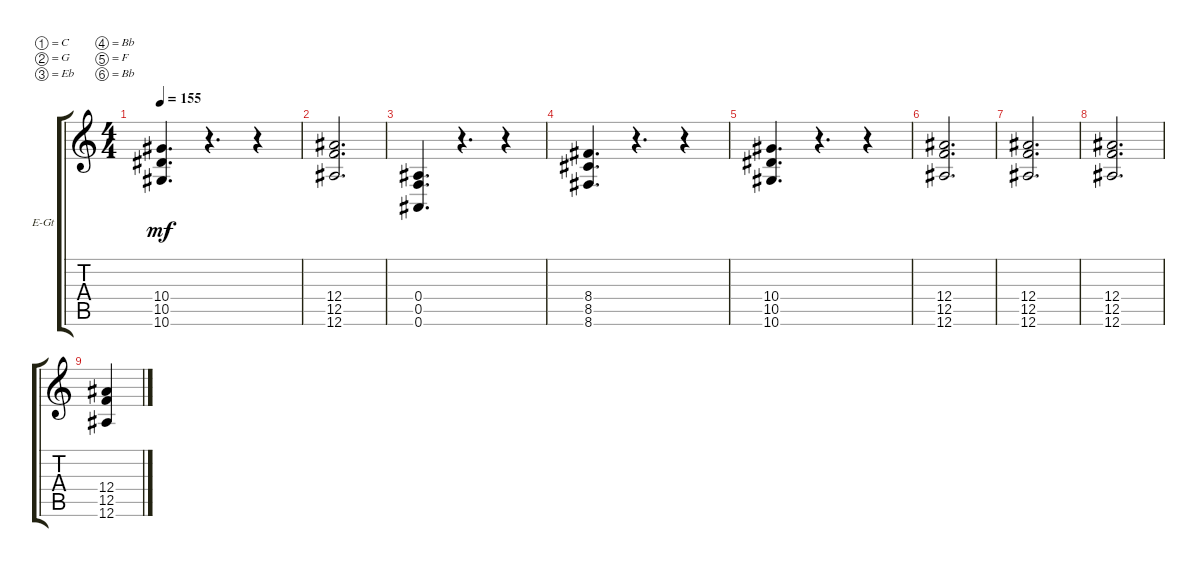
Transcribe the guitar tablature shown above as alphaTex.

\defaultSystemsLayout 4
\bracketExtendMode groupsimilarinstruments
\firstSystemTrackNameOrientation horizontal
\otherSystemsTrackNameOrientation horizontal
\track ("Wah" "E-Gt") {instrument overdrivenguitar}
\staff {score tabs}
\tuning (C4 G3 Eb3 Bb2 F2 Bb1)
\ts (4 4)
\tempo 155
\clef g2
\ks c
(10.6 10.5 10.4).4{d dy mf} r.4{d} r.4 |
(12.6 12.5 12.4).2{d} |
(0.6 0.5 0.4).4{d} r.4{d} r.4 |
(8.6 8.5 8.4).4{d} r.4{d} r.4 |
(10.6 10.5 10.4).4{d} r.4{d} r.4 |
(12.6 12.5 12.4).2{d} |
(12.6 12.5 12.4).2{d} |
(12.6 12.5 12.4).2{d} |
(12.6 12.5 12.4).4
